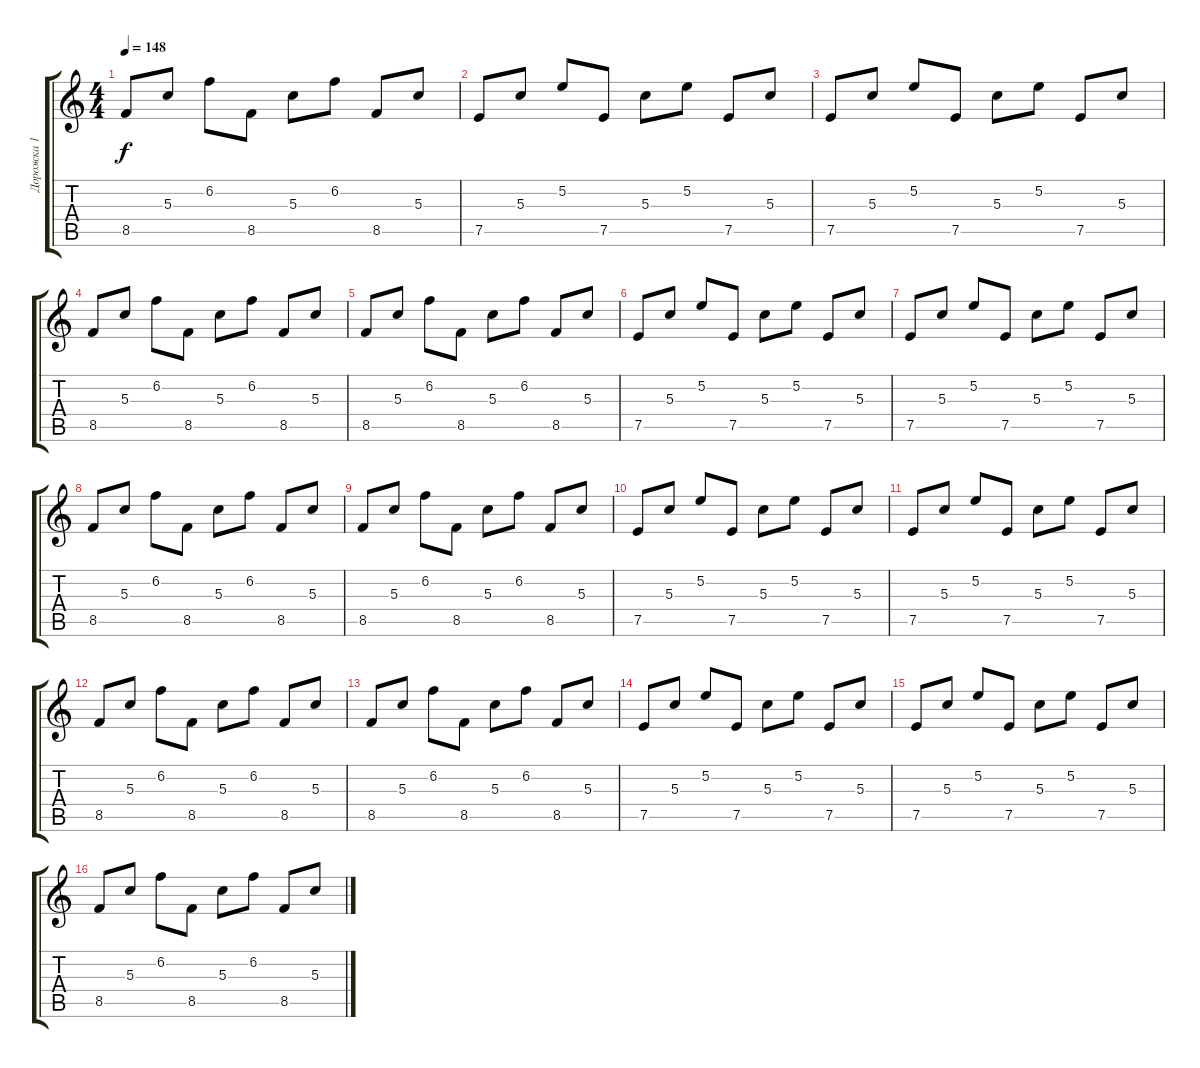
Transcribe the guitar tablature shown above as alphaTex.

\track ("Дорожка 1" "Дорожка 1") {instrument overdrivenguitar}
\staff {score tabs}
\tuning (E4 B3 G3 D3 A2 E2) {hide}
\ts (4 4)
\tempo 148
\clef g2
\ks c
8.5.8{dy f} 5.3.8 6.2.8 8.5.8 5.3.8 6.2.8 8.5.8 5.3.8 |
7.5.8 5.3.8 5.2.8 7.5.8 5.3.8 5.2.8 7.5.8 5.3.8 |
7.5.8 5.3.8 5.2.8 7.5.8 5.3.8 5.2.8 7.5.8 5.3.8 |
8.5.8 5.3.8 6.2.8 8.5.8 5.3.8 6.2.8 8.5.8 5.3.8 |
8.5.8 5.3.8 6.2.8 8.5.8 5.3.8 6.2.8 8.5.8 5.3.8 |
7.5.8 5.3.8 5.2.8 7.5.8 5.3.8 5.2.8 7.5.8 5.3.8 |
7.5.8 5.3.8 5.2.8 7.5.8 5.3.8 5.2.8 7.5.8 5.3.8 |
8.5.8 5.3.8 6.2.8 8.5.8 5.3.8 6.2.8 8.5.8 5.3.8 |
8.5.8 5.3.8 6.2.8 8.5.8 5.3.8 6.2.8 8.5.8 5.3.8 |
7.5.8 5.3.8 5.2.8 7.5.8 5.3.8 5.2.8 7.5.8 5.3.8 |
7.5.8 5.3.8 5.2.8 7.5.8 5.3.8 5.2.8 7.5.8 5.3.8 |
8.5.8 5.3.8 6.2.8 8.5.8 5.3.8 6.2.8 8.5.8 5.3.8 |
8.5.8 5.3.8 6.2.8 8.5.8 5.3.8 6.2.8 8.5.8 5.3.8 |
7.5.8 5.3.8 5.2.8 7.5.8 5.3.8 5.2.8 7.5.8 5.3.8 |
7.5.8 5.3.8 5.2.8 7.5.8 5.3.8 5.2.8 7.5.8 5.3.8 |
8.5.8 5.3.8 6.2.8 8.5.8 5.3.8 6.2.8 8.5.8 5.3.8
